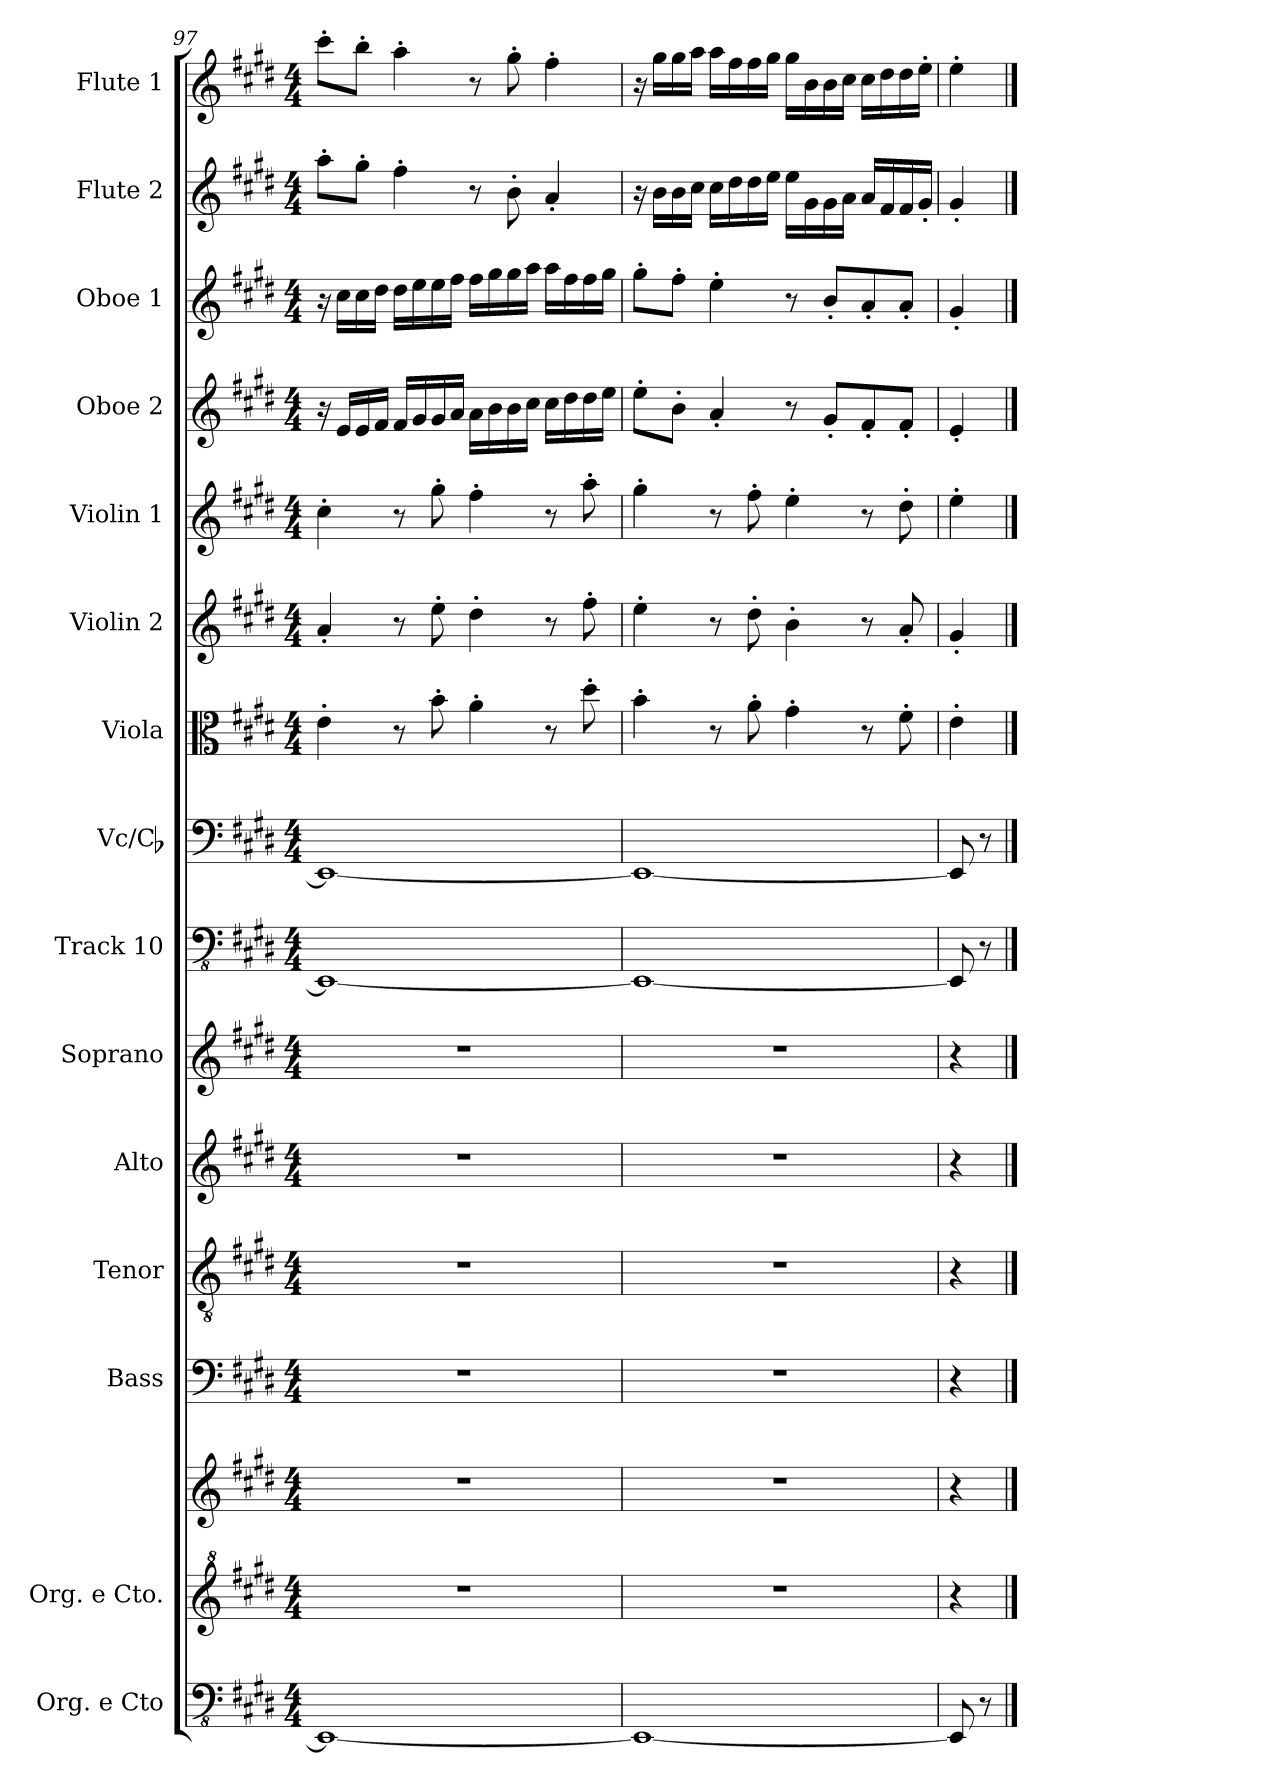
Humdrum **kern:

**kern	**kern	**kern	**kern	**kern	**kern	**kern	**kern	**kern	**kern	**kern	**kern	**kern	**kern	**kern	**kern
*part15	*part14	*part14	*part13	*part12	*part11	*part10	*part9	*part8	*part7	*part6	*part5	*part4	*part3	*part2	*part1
*staff16	*staff15	*staff14	*staff13	*staff12	*staff11	*staff10	*staff9	*staff8	*staff7	*staff6	*staff5	*staff4	*staff3	*staff2	*staff1
*I"Org. e Cto	*I"Org. e Cto.	*	*I"Bass	*I"Tenor	*I"Alto	*I"Soprano	*I"Track 10	*I"Vc/Cb	*I"Viola	*I"Violin 2	*I"Violin 1	*I"Oboe 2	*I"Oboe 1	*I"Flute 2	*I"Flute 1
*	*I'Cto	*	*I'B	*I'T	*I'A	*I'S	*	*I'Vc/Cb	*I'Vla	*I'Vn. 2	*I'Vn. 1	*I'Ob. 2	*I'Ob. 1	*I'Fl. 2	*I'Fl. 1
!!LO:PB:g=z
*clefFv4	*clefG^2	*clefG2	*clefF4	*clefGv2	*clefG2	*clefG2	*clefFv4	*clefF4	*clefC3	*clefG2	*clefG2	*clefG2	*clefG2	*clefG2	*clefG2
*k[f#c#g#d#]	*k[f#c#g#d#]	*k[f#c#g#d#]	*k[f#c#g#d#]	*k[f#c#g#d#]	*k[f#c#g#d#]	*k[f#c#g#d#]	*k[f#c#g#d#]	*k[f#c#g#d#]	*k[f#c#g#d#]	*k[f#c#g#d#]	*k[f#c#g#d#]	*k[f#c#g#d#]	*k[f#c#g#d#]	*k[f#c#g#d#]	*k[f#c#g#d#]
*M4/4	*M4/4	*M4/4	*M4/4	*M4/4	*M4/4	*M4/4	*M4/4	*M4/4	*M4/4	*M4/4	*M4/4	*M4/4	*M4/4	*M4/4	*M4/4
=97	=97	=97	=97	=97	=97	=97	=97	=97	=97	=97	=97	=97	=97	=97	=97
1EEE_	1r	1r	1r	1r	1r	1r	1EEE_	1EE_	4e'\	4a'/	4cc#'\	16r	16r	8aa'\L	8ccc#'\L
.	.	.	.	.	.	.	.	.	.	.	.	16e/LL	16cc#\LL	.	.
.	.	.	.	.	.	.	.	.	.	.	.	16e/	16cc#\	8gg#'\J	8bb'\J
.	.	.	.	.	.	.	.	.	.	.	.	16f#/JJ	16dd#\JJ	.	.
.	.	.	.	.	.	.	.	.	8r	8r	8r	16f#/LL	16dd#\LL	4ff#'\	4aa'\
.	.	.	.	.	.	.	.	.	.	.	.	16g#/	16ee\	.	.
.	.	.	.	.	.	.	.	.	8b'\	8ee'\	8gg#'\	16g#/	16ee\	.	.
.	.	.	.	.	.	.	.	.	.	.	.	16a/JJ	16ff#\JJ	.	.
.	.	.	.	.	.	.	.	.	4a'\	4dd#'\	4ff#'\	16a\LL	16ff#\LL	8r	8r
.	.	.	.	.	.	.	.	.	.	.	.	16b\	16gg#\	.	.
.	.	.	.	.	.	.	.	.	.	.	.	16b\	16gg#\	8b'\	8gg#'\
.	.	.	.	.	.	.	.	.	.	.	.	16cc#\JJ	16aa\JJ	.	.
.	.	.	.	.	.	.	.	.	8r	8r	8r	16cc#\LL	16aa\LL	4a'/	4ff#'\
.	.	.	.	.	.	.	.	.	.	.	.	16dd#\	16ff#\	.	.
.	.	.	.	.	.	.	.	.	8dd#'\	8ff#'\	8aa'\	16dd#\	16ff#\	.	.
.	.	.	.	.	.	.	.	.	.	.	.	16ee\JJ	16gg#\JJ	.	.
=98	=98	=98	=98	=98	=98	=98	=98	=98	=98	=98	=98	=98	=98	=98	=98
1EEE_	1r	1r	1r	1r	1r	1r	1EEE_	1EE_	4b'\	4ee'\	4gg#'\	8ee'\L	8gg#'\L	16r	16r
.	.	.	.	.	.	.	.	.	.	.	.	.	.	16b\LL	16gg#\LL
.	.	.	.	.	.	.	.	.	.	.	.	8b'\J	8ff#'\J	16b\	16gg#\
.	.	.	.	.	.	.	.	.	.	.	.	.	.	16cc#\JJ	16aa\JJ
.	.	.	.	.	.	.	.	.	8r	8r	8r	4a'/	4ee'\	16cc#\LL	16aa\LL
.	.	.	.	.	.	.	.	.	.	.	.	.	.	16dd#\	16ff#\
.	.	.	.	.	.	.	.	.	8a'\	8dd#'\	8ff#'\	.	.	16dd#\	16ff#\
.	.	.	.	.	.	.	.	.	.	.	.	.	.	16ee\JJ	16gg#\JJ
.	.	.	.	.	.	.	.	.	4g#'\	4b'\	4ee'\	8r	8r	16ee\LL	16gg#\LL
.	.	.	.	.	.	.	.	.	.	.	.	.	.	16g#\	16b\
.	.	.	.	.	.	.	.	.	.	.	.	8g#'/L	8b'/L	16g#\	16b\
.	.	.	.	.	.	.	.	.	.	.	.	.	.	16a\JJ	16cc#\JJ
.	.	.	.	.	.	.	.	.	8r	8r	8r	8f#'/	8a'/	16a/LL	16cc#\LL
.	.	.	.	.	.	.	.	.	.	.	.	.	.	16f#/	16dd#\
.	.	.	.	.	.	.	.	.	8f#'\	8a'/	8dd#'\	8f#'/J	8a'/J	16f#/	16dd#\
.	.	.	.	.	.	.	.	.	.	.	.	.	.	16g#'/JJ	16ee'\JJ
=99	=99	=99	=99	=99	=99	=99	=99	=99	=99	=99	=99	=99	=99	=99	=99
8EEE/]	4r	4r	4r	4r	4r	4r	8EEE/]	8EE/]	4e'\	4g#'/	4ee'\	4e'/	4g#'/	4g#'/	4ee'\
8r	.	.	.	.	.	.	8r	8r	.	.	.	.	.	.	.
==	==	==	==	==	==	==	==	==	==	==	==	==	==	==	==
*-	*-	*-	*-	*-	*-	*-	*-	*-	*-	*-	*-	*-	*-	*-	*-
